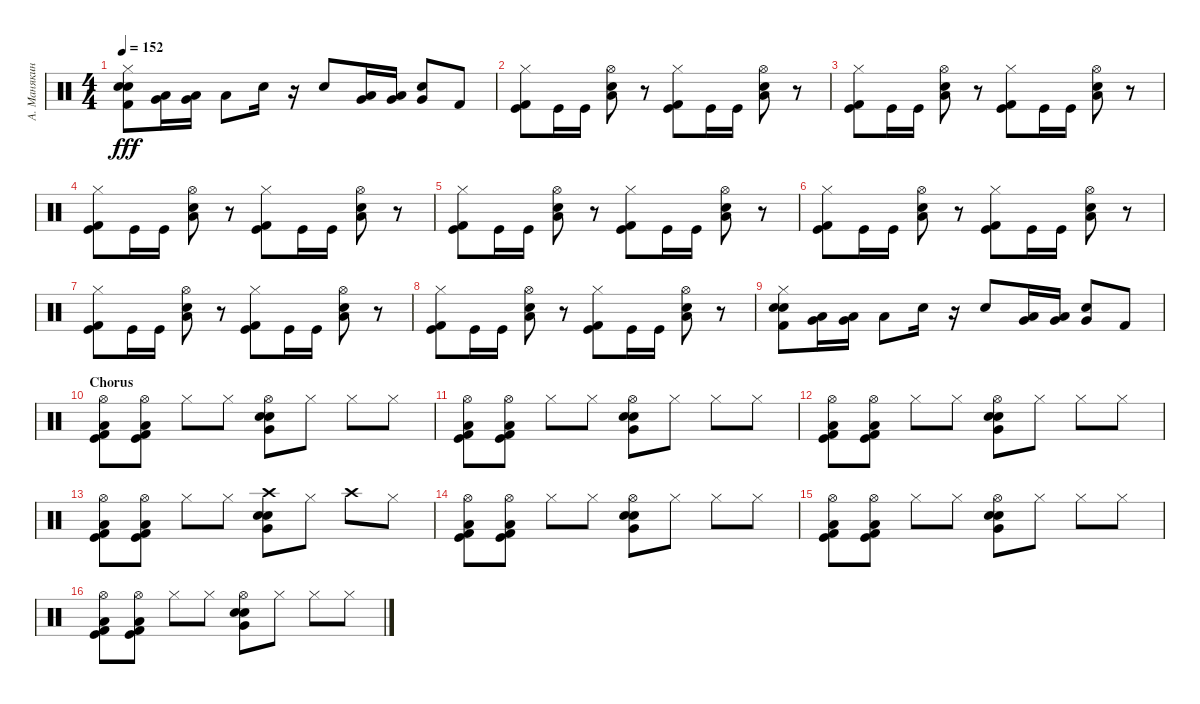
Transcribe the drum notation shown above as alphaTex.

\track ("А. Манякин" "А. Манякин") {instrument percussion}
\staff {score}
\articulation defaults
\ts (4 4)
\tempo 152
\clef neutral
\ks c
("Hi-Hat (closed)" "Electric Snare (hit)" "Snare (hit) 2" "Kick (hit) 2").8{dy fff} ("Low Tom (hit)" "Very Low Tom (hit)").16 ("Very Low Tom (hit)" "Low Floor Tom (hit)").16 "Low Tom (hit)".8 "Snare (hit) 2".16 r.16 "Snare (hit) 2".8 ("Low Tom (hit)" "Very Low Tom (hit)").16 ("Very Low Tom (hit)" "Low Floor Tom (hit)").16 ("Snare (hit) 2" "Very Low Tom (hit)").8 "Kick (hit) 2".8 |
("Hi-Hat (closed)" "Kick (hit)" "Kick (hit) 2").8 "Kick (hit)".16 "Kick (hit)".16 ("Hi-Hat (open)" "Low Tom (hit)" "Snare (hit) 2").8 r.8 ("Hi-Hat (closed)" "Kick (hit)" "Kick (hit) 2").8 "Kick (hit)".16 "Kick (hit)".16 ("Hi-Hat (open)" "Low Tom (hit)" "Snare (hit) 2").8 r.8 |
("Hi-Hat (closed)" "Kick (hit)" "Kick (hit) 2").8 "Kick (hit)".16 "Kick (hit)".16 ("Hi-Hat (open)" "Low Tom (hit)" "Snare (hit) 2").8 r.8 ("Hi-Hat (closed)" "Kick (hit)" "Kick (hit) 2").8 "Kick (hit)".16 "Kick (hit)".16 ("Hi-Hat (open)" "Low Tom (hit)" "Snare (hit) 2").8 r.8 |
("Hi-Hat (closed)" "Kick (hit)" "Kick (hit) 2").8 "Kick (hit)".16 "Kick (hit)".16 ("Hi-Hat (open)" "Low Tom (hit)" "Snare (hit) 2").8 r.8 ("Hi-Hat (closed)" "Kick (hit)" "Kick (hit) 2").8 "Kick (hit)".16 "Kick (hit)".16 ("Hi-Hat (open)" "Low Tom (hit)" "Snare (hit) 2").8 r.8 |
("Hi-Hat (closed)" "Kick (hit)" "Kick (hit) 2").8 "Kick (hit)".16 "Kick (hit)".16 ("Hi-Hat (open)" "Low Tom (hit)" "Snare (hit) 2").8 r.8 ("Hi-Hat (closed)" "Kick (hit)" "Kick (hit) 2").8 "Kick (hit)".16 "Kick (hit)".16 ("Hi-Hat (open)" "Low Tom (hit)" "Snare (hit) 2").8 r.8 |
("Hi-Hat (closed)" "Kick (hit)" "Kick (hit) 2").8 "Kick (hit)".16 "Kick (hit)".16 ("Hi-Hat (open)" "Low Tom (hit)" "Snare (hit) 2").8 r.8 ("Hi-Hat (closed)" "Kick (hit)" "Kick (hit) 2").8 "Kick (hit)".16 "Kick (hit)".16 ("Hi-Hat (open)" "Low Tom (hit)" "Snare (hit) 2").8 r.8 |
("Hi-Hat (closed)" "Kick (hit)" "Kick (hit) 2").8 "Kick (hit)".16 "Kick (hit)".16 ("Hi-Hat (open)" "Low Tom (hit)" "Snare (hit) 2").8 r.8 ("Hi-Hat (closed)" "Kick (hit)" "Kick (hit) 2").8 "Kick (hit)".16 "Kick (hit)".16 ("Hi-Hat (open)" "Low Tom (hit)" "Snare (hit) 2").8 r.8 |
("Hi-Hat (closed)" "Kick (hit)" "Kick (hit) 2").8 "Kick (hit)".16 "Kick (hit)".16 ("Hi-Hat (open)" "Low Tom (hit)" "Snare (hit) 2").8 r.8 ("Hi-Hat (closed)" "Kick (hit)" "Kick (hit) 2").8 "Kick (hit)".16 "Kick (hit)".16 ("Hi-Hat (open)" "Low Tom (hit)" "Snare (hit) 2").8 r.8 |
("Hi-Hat (closed)" "Electric Snare (hit)" "Snare (hit) 2" "Kick (hit) 2").8 ("Low Tom (hit)" "Very Low Tom (hit)").16 ("Very Low Tom (hit)" "Low Floor Tom (hit)").16 "Low Tom (hit)".8 "Snare (hit) 2".16 r.16 "Snare (hit) 2".8 ("Low Tom (hit)" "Very Low Tom (hit)").16 ("Very Low Tom (hit)" "Low Floor Tom (hit)").16 ("Snare (hit) 2" "Very Low Tom (hit)").8 "Kick (hit) 2".8 |
\section ("" "Chorus")
("Hi-Hat (open)" "Low Floor Tom (hit)" "Kick (hit)" "Kick (hit) 2").8 ("Hi-Hat (open)" "Low Floor Tom (hit)" "Kick (hit)" "Kick (hit) 2").8 "Hi-Hat (closed)".8 "Hi-Hat (closed)".8 ("Hi-Hat (open)" "Very Low Tom (hit)" "Snare (hit) 2" "Electric Snare (hit)").8 "Hi-Hat (closed)".8 "Hi-Hat (closed)".8 "Hi-Hat (closed)".8 |
("Hi-Hat (open)" "Low Floor Tom (hit)" "Kick (hit)" "Kick (hit) 2").8 ("Hi-Hat (open)" "Low Floor Tom (hit)" "Kick (hit)" "Kick (hit) 2").8 "Hi-Hat (closed)".8 "Hi-Hat (closed)".8 ("Hi-Hat (open)" "Very Low Tom (hit)" "Snare (hit) 2" "Electric Snare (hit)").8 "Hi-Hat (closed)".8 "Hi-Hat (closed)".8 "Hi-Hat (closed)".8 |
("Hi-Hat (open)" "Low Floor Tom (hit)" "Kick (hit)" "Kick (hit) 2").8 ("Hi-Hat (open)" "Low Floor Tom (hit)" "Kick (hit)" "Kick (hit) 2").8 "Hi-Hat (closed)".8 "Hi-Hat (closed)".8 ("Hi-Hat (open)" "Very Low Tom (hit)" "Snare (hit) 2" "Electric Snare (hit)").8 "Hi-Hat (closed)".8 "Hi-Hat (closed)".8 "Hi-Hat (closed)".8 |
("Hi-Hat (open)" "Low Floor Tom (hit)" "Kick (hit)" "Kick (hit) 2").8 ("Hi-Hat (open)" "Low Floor Tom (hit)" "Kick (hit)" "Kick (hit) 2").8 "Hi-Hat (closed)".8 "Hi-Hat (closed)".8 ("Crash high (hit)" "Very Low Tom (hit)" "Snare (hit) 2" "Electric Snare (hit)").8 "Hi-Hat (closed)".8 "Crash high (hit)".8 "Hi-Hat (closed)".8 |
("Hi-Hat (open)" "Low Floor Tom (hit)" "Kick (hit)" "Kick (hit) 2").8 ("Hi-Hat (open)" "Low Floor Tom (hit)" "Kick (hit)" "Kick (hit) 2").8 "Hi-Hat (closed)".8 "Hi-Hat (closed)".8 ("Hi-Hat (open)" "Very Low Tom (hit)" "Snare (hit) 2" "Electric Snare (hit)").8 "Hi-Hat (closed)".8 "Hi-Hat (closed)".8 "Hi-Hat (closed)".8 |
("Hi-Hat (open)" "Low Floor Tom (hit)" "Kick (hit)" "Kick (hit) 2").8 ("Hi-Hat (open)" "Low Floor Tom (hit)" "Kick (hit)" "Kick (hit) 2").8 "Hi-Hat (closed)".8 "Hi-Hat (closed)".8 ("Hi-Hat (open)" "Very Low Tom (hit)" "Snare (hit) 2" "Electric Snare (hit)").8 "Hi-Hat (closed)".8 "Hi-Hat (closed)".8 "Hi-Hat (closed)".8 |
("Hi-Hat (open)" "Low Floor Tom (hit)" "Kick (hit)" "Kick (hit) 2").8 ("Hi-Hat (open)" "Low Floor Tom (hit)" "Kick (hit)" "Kick (hit) 2").8 "Hi-Hat (closed)".8 "Hi-Hat (closed)".8 ("Hi-Hat (open)" "Very Low Tom (hit)" "Snare (hit) 2" "Electric Snare (hit)").8 "Hi-Hat (closed)".8 "Hi-Hat (closed)".8 "Hi-Hat (closed)".8
